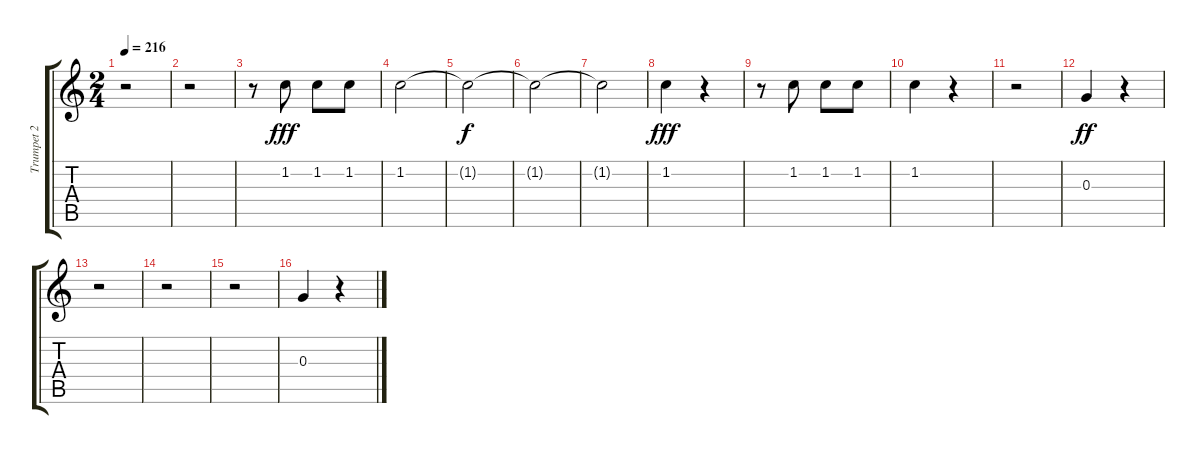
\track ("Trumpet 2" "Trumpet 2") {instrument acousticguitarnylon}
\staff {score tabs}
\tuning (E4 B3 G3 D3 A2 E2) {hide}
\ts (2 4)
\tempo 216
\clef g2
\ks c
r.2{dy fff} |
r.2 |
r.8 1.2.8 1.2.8 1.2.8 |
1.2.2 |
1.2{t}.2{dy f} |
1.2{t}.2 |
1.2{t}.2 |
1.2.4{dy fff} r.4 |
r.8 1.2.8 1.2.8 1.2.8 |
1.2.4 r.4 |
r.2 |
0.3.4{dy ff} r.4 |
r.2 |
r.2 |
r.2 |
0.3.4 r.4
